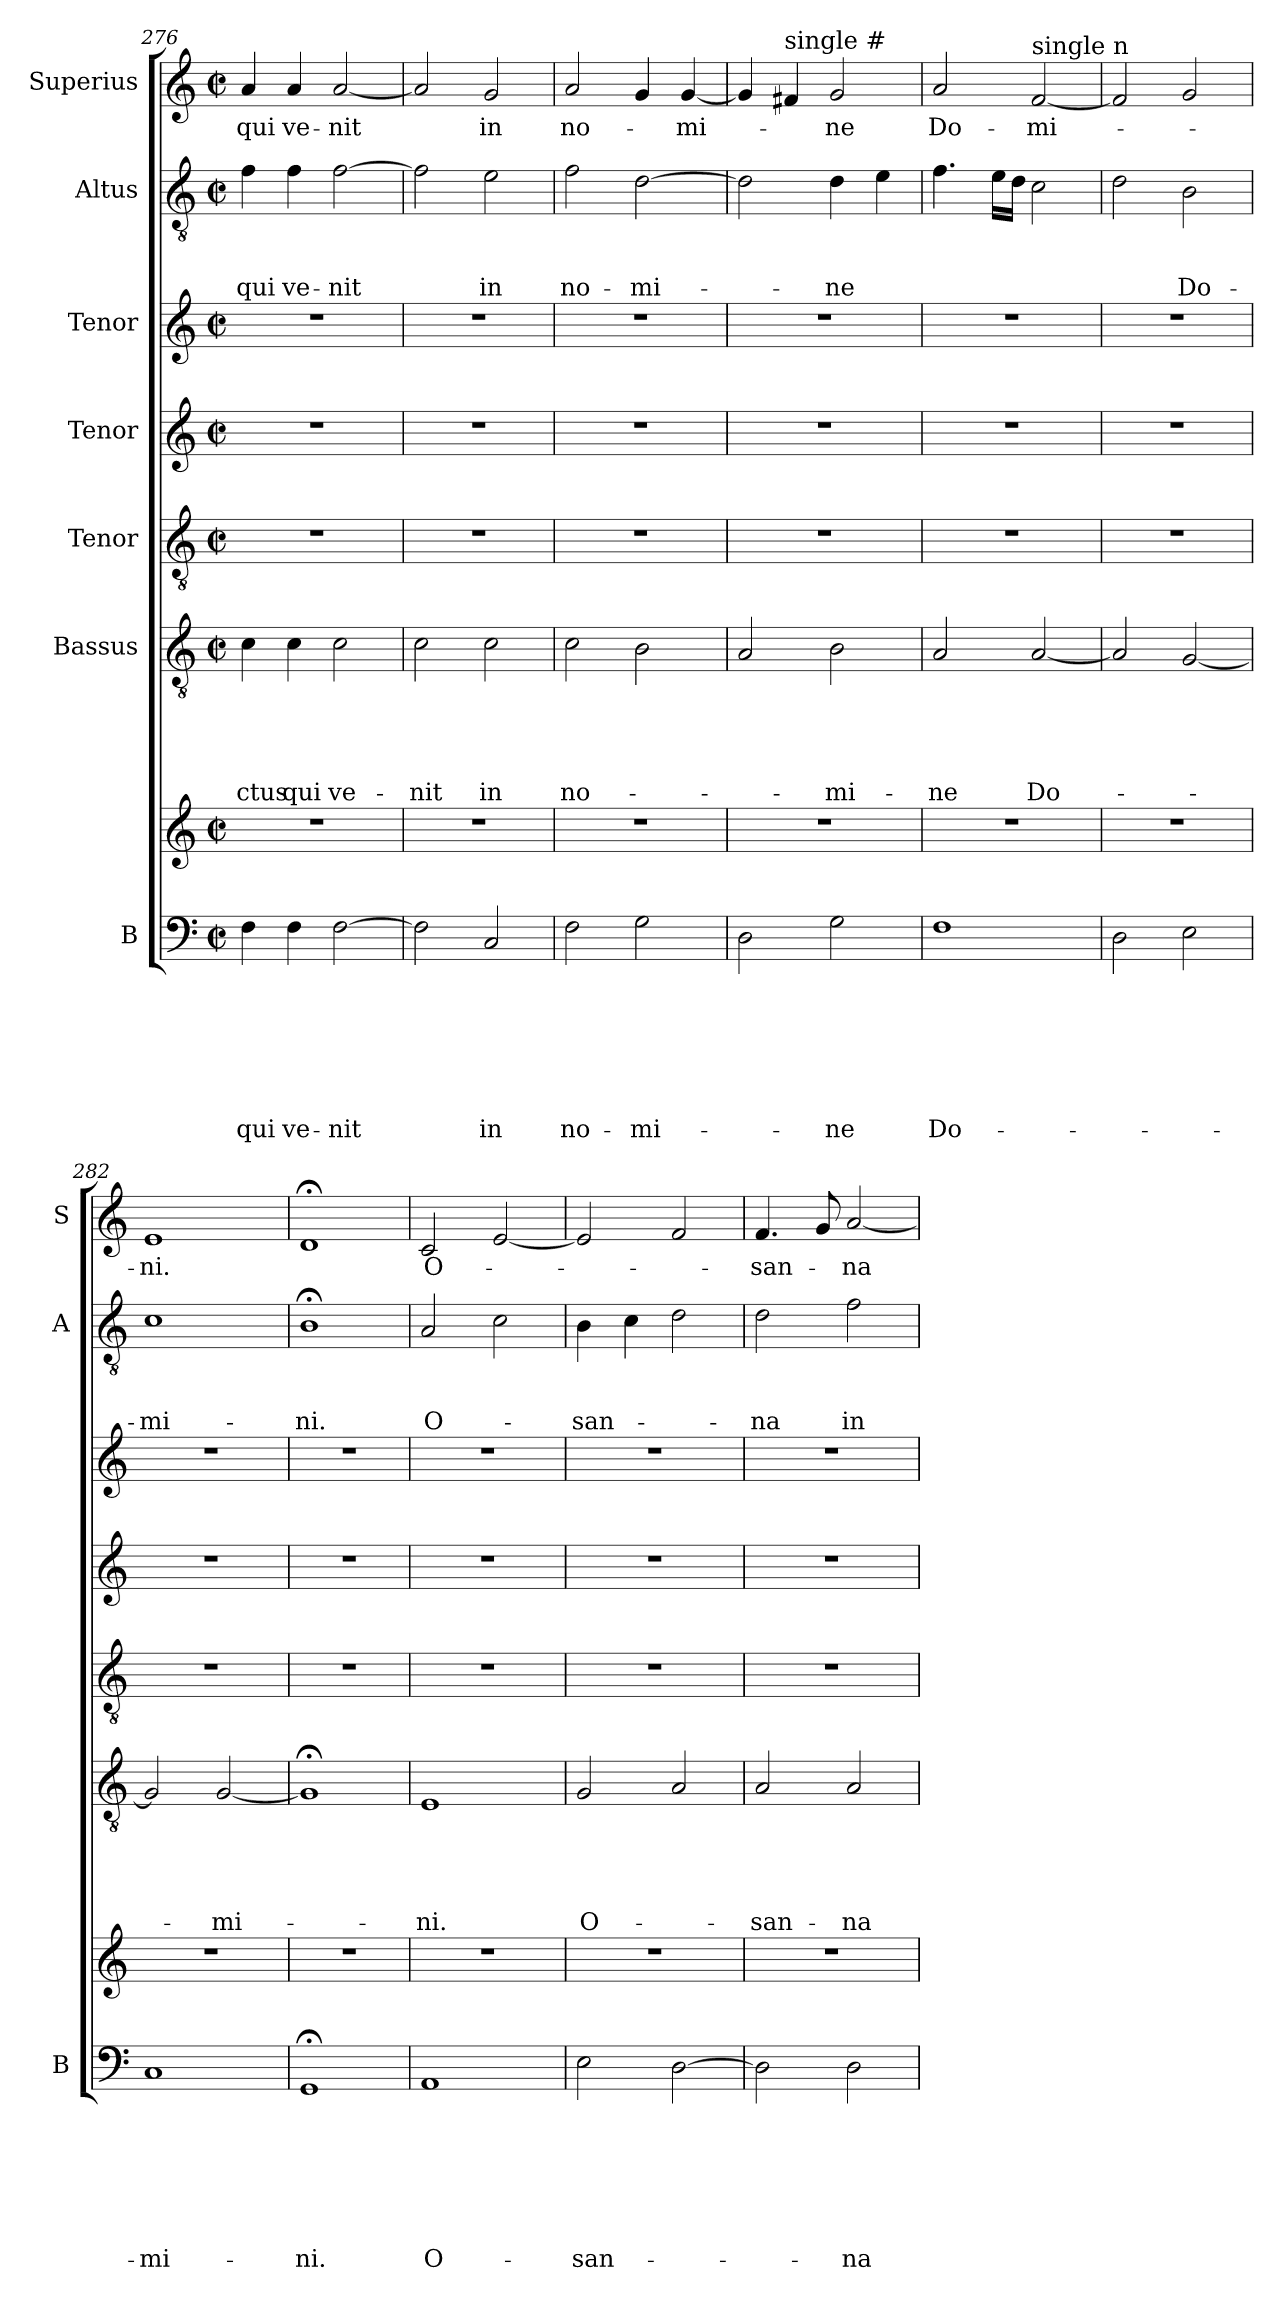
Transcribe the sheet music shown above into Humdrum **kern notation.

**kern	**text	**text	**text	**text	**text	**text	**text	**kern	**kern	**text	**text	**text	**text	**text	**kern	**kern	**kern	**kern	**text	**text	**text	**kern	**text
*part8	*part8	*part8	*part8	*part8	*part8	*part8	*part8	*part7	*part6	*part6	*part6	*part6	*part6	*part6	*part5	*part4	*part3	*part2	*part2	*part2	*part2	*part1	*part1
*staff8	*staff8	*staff8	*staff8	*staff8	*staff8	*staff8	*staff8	*staff7	*staff6	*staff6	*staff6	*staff6	*staff6	*staff6	*staff5	*staff4	*staff3	*staff2	*staff2	*staff2	*staff2	*staff1	*staff1
*I"B	*	*	*	*	*	*	*	*	*I"Bassus	*	*	*	*	*	*I"Tenor	*I"Tenor	*I"Tenor	*I"Altus	*	*	*	*I"Superius	*
*I'B	*	*	*	*	*	*	*	*	*	*	*	*	*	*	*	*	*	*I'A	*	*	*	*I'S	*
*clefF4	*	*	*	*	*	*	*	*clefG2	*clefGv2	*	*	*	*	*	*clefGv2	*clefG2	*clefG2	*clefGv2	*	*	*	*clefG2	*
*k[]	*	*	*	*	*	*	*	*k[]	*k[]	*	*	*	*	*	*k[]	*k[]	*k[]	*k[]	*	*	*	*k[]	*
*C:	*	*	*	*	*	*	*	*C:	*C:	*	*	*	*	*	*C:	*C:	*C:	*C:	*	*	*	*C:	*
*M2/2	*	*	*	*	*	*	*	*M2/2	*M2/2	*	*	*	*	*	*M2/2	*M2/2	*M2/2	*M2/2	*	*	*	*M2/2	*
*met(c|)	*	*	*	*	*	*	*	*met(c|)	*met(c|)	*	*	*	*	*	*met(c|)	*met(c|)	*met(c|)	*met(c|)	*	*	*	*met(c|)	*
=276	=276	=276	=276	=276	=276	=276	=276	=276	=276	=276	=276	=276	=276	=276	=276	=276	=276	=276	=276	=276	=276	=276	=276
!	!	!	!	!	!	!	!LO:LY:b	!	!	!	!	!	!	!LO:LY:b	!	!	!	!	!	!	!LO:LY:b	!	!LO:LY:b
4F\	.	.	.	.	.	.	qui	1r	4c\	.	.	.	.	-ctus	1r	1r	1r	4f\	.	.	qui	4a/	qui
!	!	!	!	!	!	!	!LO:LY:b	!	!	!	!	!	!	!LO:LY:b	!	!	!	!	!	!	!LO:LY:b	!	!LO:LY:b
4F\	.	.	.	.	.	.	ve-	.	4c\	.	.	.	.	qui	.	.	.	4f\	.	.	ve-	4a/	ve-
!	!	!	!	!	!	!	!LO:LY:b	!	!	!	!	!	!	!LO:LY:b	!	!	!	!	!	!	!LO:LY:b	!	!LO:LY:b
[>2F\	.	.	.	.	.	.	-nit	.	2c\	.	.	.	.	ve-	.	.	.	[>2f\	.	.	-nit	[<2a/	-nit
=277	=277	=277	=277	=277	=277	=277	=277	=277	=277	=277	=277	=277	=277	=277	=277	=277	=277	=277	=277	=277	=277	=277	=277
!	!	!	!	!	!	!	!	!	!	!	!	!	!	!LO:LY:b	!	!	!	!	!	!	!	!	!
2F\]	.	.	.	.	.	.	.	1r	2c\	.	.	.	.	-nit	1r	1r	1r	2f\]	.	.	.	2a/]	.
!	!	!	!	!	!	!	!LO:LY:b	!	!	!	!	!	!	!LO:LY:b	!	!	!	!	!	!	!LO:LY:b	!	!LO:LY:b
2C/	.	.	.	.	.	.	in	.	2c\	.	.	.	.	in	.	.	.	2e\	.	.	in	2g/	in
=278	=278	=278	=278	=278	=278	=278	=278	=278	=278	=278	=278	=278	=278	=278	=278	=278	=278	=278	=278	=278	=278	=278	=278
!	!	!	!	!	!	!	!LO:LY:b	!	!	!	!	!	!	!LO:LY:b	!	!	!	!	!	!	!LO:LY:b	!	!LO:LY:b
2F\	.	.	.	.	.	.	no-	1r	2c\	.	.	.	.	no-	1r	1r	1r	2f\	.	.	no-	2a/	no-
!	!	!	!	!	!	!	!LO:LY:b	!	!	!	!	!	!	!	!	!	!	!	!	!	!LO:LY:b	!	!
2G\	.	.	.	.	.	.	-mi-	.	2B\	.	.	.	.	.	.	.	.	[>2d\	.	.	-mi-	4g/	.
!	!	!	!	!	!	!	!	!	!	!	!	!	!	!	!	!	!	!	!	!	!	!	!LO:LY:b
.	.	.	.	.	.	.	.	.	.	.	.	.	.	.	.	.	.	.	.	.	.	[<4g/	-mi-
=279	=279	=279	=279	=279	=279	=279	=279	=279	=279	=279	=279	=279	=279	=279	=279	=279	=279	=279	=279	=279	=279	=279	=279
2D\	.	.	.	.	.	.	.	1r	2A/	.	.	.	.	.	1r	1r	1r	2d\]	.	.	.	4g/]	.
!	!	!	!	!	!	!	!	!	!	!	!	!	!	!	!	!	!	!	!	!	!	!LO:TX:a:t=single #	!
.	.	.	.	.	.	.	.	.	.	.	.	.	.	.	.	.	.	.	.	.	.	4f#/	.
!	!	!	!	!	!	!	!LO:LY:b	!	!	!	!	!	!	!LO:LY:b	!	!	!	!	!	!	!LO:LY:b	!	!LO:LY:b
2G\	.	.	.	.	.	.	-ne	.	2B\	.	.	.	.	-mi-	.	.	.	4d\	.	.	-ne	2g/	-ne
.	.	.	.	.	.	.	.	.	.	.	.	.	.	.	.	.	.	4e\	.	.	.	.	.
=280	=280	=280	=280	=280	=280	=280	=280	=280	=280	=280	=280	=280	=280	=280	=280	=280	=280	=280	=280	=280	=280	=280	=280
!	!	!	!	!	!	!	!LO:LY:b	!	!	!	!	!	!	!LO:LY:b	!	!	!	!	!	!	!	!	!LO:LY:b
1F	.	.	.	.	.	.	Do-	1r	2A/	.	.	.	.	-ne	1r	1r	1r	4.f\	.	.	.	2a/	Do-
.	.	.	.	.	.	.	.	.	.	.	.	.	.	.	.	.	.	16e\LL	.	.	.	.	.
.	.	.	.	.	.	.	.	.	.	.	.	.	.	.	.	.	.	16d\JJ	.	.	.	.	.
!	!	!	!	!	!	!	!	!	!	!	!	!	!	!	!	!	!	!	!	!	!	!LO:TX:a:t=single n	!
!	!	!	!	!	!	!	!	!	!	!	!	!	!	!LO:LY:b	!	!	!	!	!	!	!	!	!LO:LY:b
.	.	.	.	.	.	.	.	.	[<2A/	.	.	.	.	Do-	.	.	.	2c\	.	.	.	[<2f/	-mi-
=281	=281	=281	=281	=281	=281	=281	=281	=281	=281	=281	=281	=281	=281	=281	=281	=281	=281	=281	=281	=281	=281	=281	=281
2D\	.	.	.	.	.	.	.	1r	2A/]	.	.	.	.	.	1r	1r	1r	2d\	.	.	.	2f/]	.
!	!	!	!	!	!	!	!	!	!	!	!	!	!	!	!	!	!	!	!	!	!LO:LY:b	!	!
2E\	.	.	.	.	.	.	.	.	[<2G/	.	.	.	.	.	.	.	.	2B\	.	.	Do-	2g/	.
=282	=282	=282	=282	=282	=282	=282	=282	=282	=282	=282	=282	=282	=282	=282	=282	=282	=282	=282	=282	=282	=282	=282	=282
!	!	!	!	!	!	!	!LO:LY:b	!	!	!	!	!	!	!	!	!	!	!	!	!	!LO:LY:b	!	!LO:LY:b
1C	.	.	.	.	.	.	-mi-	1r	2G/]	.	.	.	.	.	1r	1r	1r	1c	.	.	-mi-	1e	-ni.
!	!	!	!	!	!	!	!	!	!	!	!	!	!	!LO:LY:b	!	!	!	!	!	!	!	!	!
.	.	.	.	.	.	.	.	.	[<2G/	.	.	.	.	-mi-	.	.	.	.	.	.	.	.	.
=283	=283	=283	=283	=283	=283	=283	=283	=283	=283	=283	=283	=283	=283	=283	=283	=283	=283	=283	=283	=283	=283	=283	=283
!	!	!	!	!	!	!	!LO:LY:b	!	!	!	!	!	!	!	!	!	!	!	!	!	!LO:LY:b	!	!
1GG;	.	.	.	.	.	.	-ni.	1r	1G;<]	.	.	.	.	.	1r	1r	1r	1B;	.	.	-ni.	1d;	.
!!LO:PB:g=z
=284	=284	=284	=284	=284	=284	=284	=284	=284	=284	=284	=284	=284	=284	=284	=284	=284	=284	=284	=284	=284	=284	=284	=284
!	!	!	!	!	!	!	!LO:LY:b	!	!	!	!	!	!	!LO:LY:b	!	!	!	!	!	!	!LO:LY:b	!	!LO:LY:b
1AA	.	.	.	.	.	.	O-	1r	1E	.	.	.	.	-ni.	1r	1r	1r	2A/	.	.	O-	2c/	O-
.	.	.	.	.	.	.	.	.	.	.	.	.	.	.	.	.	.	2c\	.	.	.	[<2e/	.
=285	=285	=285	=285	=285	=285	=285	=285	=285	=285	=285	=285	=285	=285	=285	=285	=285	=285	=285	=285	=285	=285	=285	=285
!	!	!	!	!	!	!	!LO:LY:b	!	!	!	!	!	!	!LO:LY:b	!	!	!	!	!	!	!LO:LY:b	!	!
2E\	.	.	.	.	.	.	-san-	1r	2G/	.	.	.	.	O-	1r	1r	1r	4B\	.	.	-san-	2e/]	.
.	.	.	.	.	.	.	.	.	.	.	.	.	.	.	.	.	.	4c\	.	.	.	.	.
[>2D\	.	.	.	.	.	.	.	.	2A/	.	.	.	.	.	.	.	.	2d\	.	.	.	2f/	.
=286	=286	=286	=286	=286	=286	=286	=286	=286	=286	=286	=286	=286	=286	=286	=286	=286	=286	=286	=286	=286	=286	=286	=286
!	!	!	!	!	!	!	!	!	!	!	!	!	!	!LO:LY:b	!	!	!	!	!	!	!LO:LY:b	!	!LO:LY:b
2D\]	.	.	.	.	.	.	.	1r	2A/	.	.	.	.	-san-	1r	1r	1r	2d\	.	.	-na	4.f/	-san-
.	.	.	.	.	.	.	.	.	.	.	.	.	.	.	.	.	.	.	.	.	.	8g/	.
!	!	!	!	!	!	!	!LO:LY:b	!	!	!	!	!	!	!LO:LY:b	!	!	!	!	!	!	!LO:LY:b	!	!LO:LY:b
2D\	.	.	.	.	.	.	-na	.	2A/	.	.	.	.	-na	.	.	.	2f\	.	.	in	[<2a/	-na
=	=	=	=	=	=	=	=	=	=	=	=	=	=	=	=	=	=	=	=	=	=	=	=
*-	*-	*-	*-	*-	*-	*-	*-	*-	*-	*-	*-	*-	*-	*-	*-	*-	*-	*-	*-	*-	*-	*-	*-
